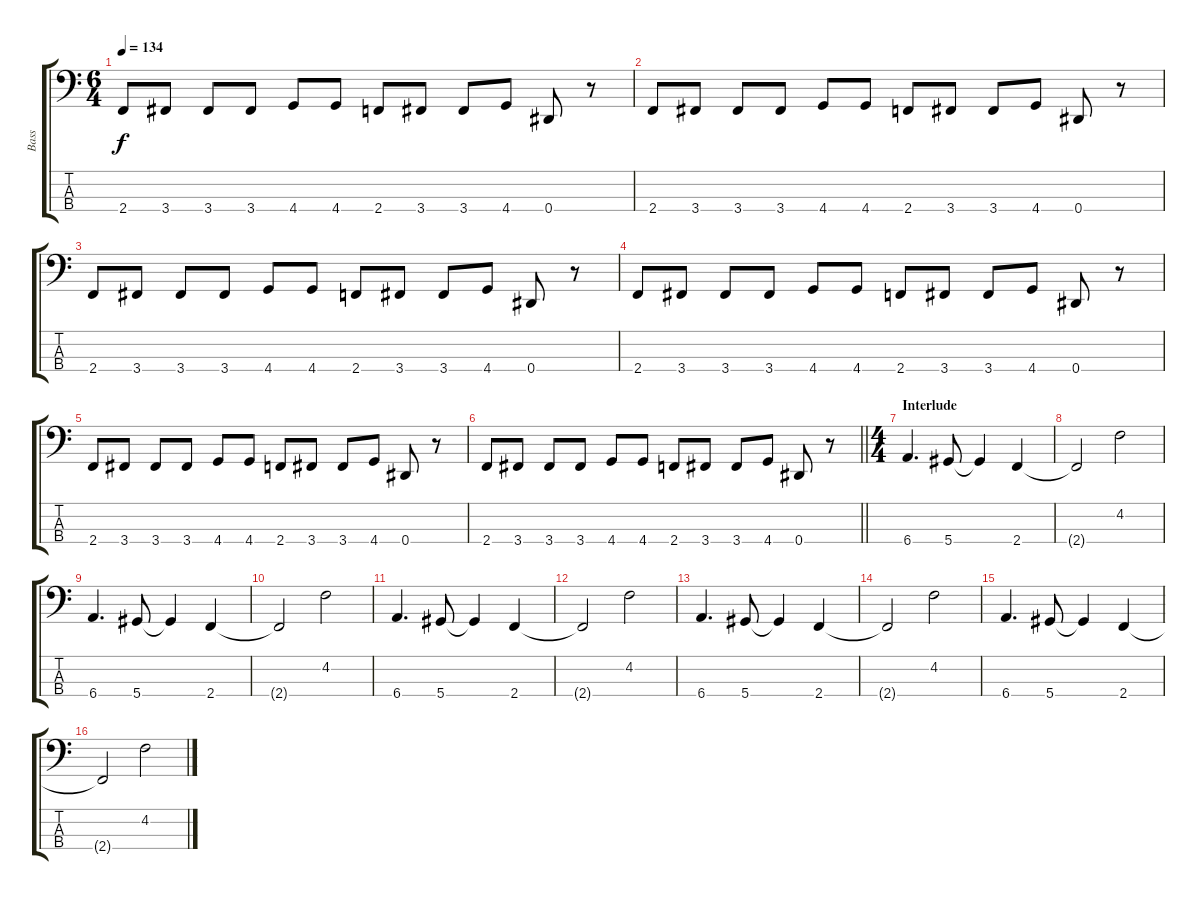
\track ("Bass" "Bass") {instrument electricbassfinger}
\staff {score tabs}
\tuning (Gb2 Db2 Ab1 Eb1) {hide}
\ts (6 4)
\tempo 134
\clef f4
\ks c
2.4.8{dy f} 3.4.8 3.4.8 3.4.8 4.4.8 4.4.8 2.4.8 3.4.8 3.4.8 4.4.8 0.4.8 r.8 |
2.4.8 3.4.8 3.4.8 3.4.8 4.4.8 4.4.8 2.4.8 3.4.8 3.4.8 4.4.8 0.4.8 r.8 |
2.4.8 3.4.8 3.4.8 3.4.8 4.4.8 4.4.8 2.4.8 3.4.8 3.4.8 4.4.8 0.4.8 r.8 |
2.4.8 3.4.8 3.4.8 3.4.8 4.4.8 4.4.8 2.4.8 3.4.8 3.4.8 4.4.8 0.4.8 r.8 |
2.4.8 3.4.8 3.4.8 3.4.8 4.4.8 4.4.8 2.4.8 3.4.8 3.4.8 4.4.8 0.4.8 r.8 |
\barLineRight lightlight
2.4.8 3.4.8 3.4.8 3.4.8 4.4.8 4.4.8 2.4.8 3.4.8 3.4.8 4.4.8 0.4.8 r.8 |
\ts (4 4)
\section ("" "Interlude")
6.4.4{d} 5.4.8 5.4{t}.4 2.4.4 |
2.4{t}.2 4.2.2 |
6.4.4{d} 5.4.8 5.4{t}.4 2.4.4 |
2.4{t}.2 4.2.2 |
6.4.4{d} 5.4.8 5.4{t}.4 2.4.4 |
2.4{t}.2 4.2.2 |
6.4.4{d} 5.4.8 5.4{t}.4 2.4.4 |
2.4{t}.2 4.2.2 |
6.4.4{d} 5.4.8 5.4{t}.4 2.4.4 |
2.4{t}.2 4.2.2
